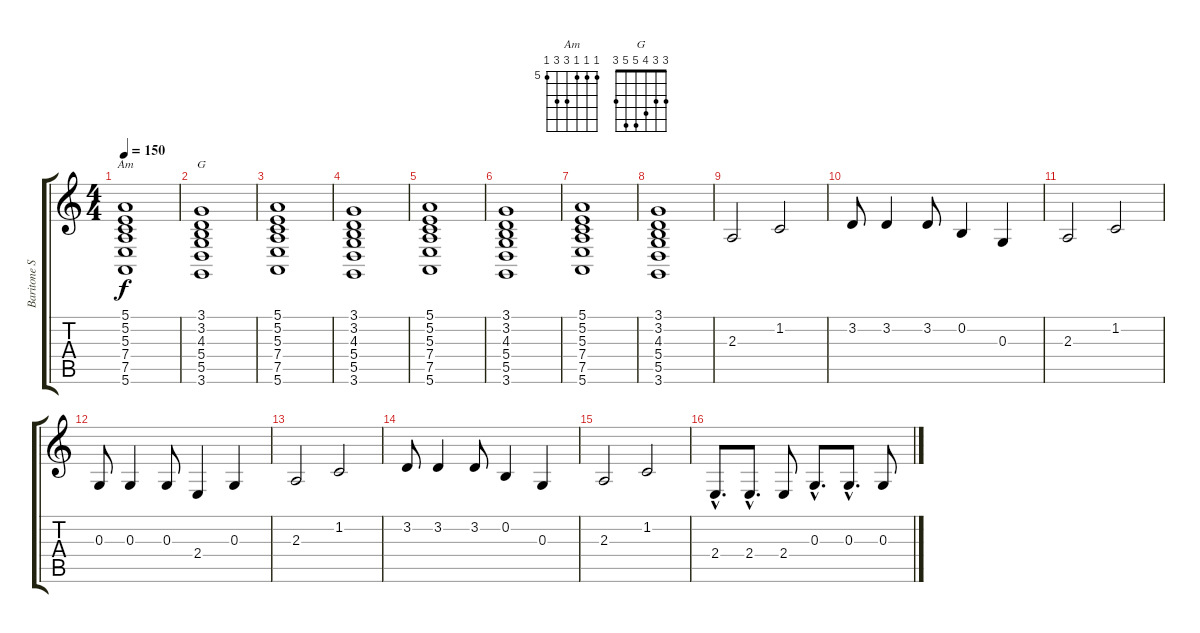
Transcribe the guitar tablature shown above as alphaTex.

\track ("Baritone Sax" "Baritone S") {instrument baritonesax}
\staff {score tabs}
\tuning (E4 B3 G3 D3 A2 E2) {hide}
\chord ("Am" 5 5 5 7 7 5) {firstfret 5}
\chord ("G" 3 3 4 5 5 3)
\ts (4 4)
\tempo 150
\clef g2
\ks c
(5.1 5.2 5.3 7.4 7.5 5.6).1{ch "Am" dy f instrument baritonesax} |
(3.1 3.2 4.3 5.4 5.5 3.6).1{ch "G"} |
(5.1 5.2 5.3 7.4 7.5 5.6).1 |
(3.1 3.2 4.3 5.4 5.5 3.6).1 |
(5.1 5.2 5.3 7.4 7.5 5.6).1 |
(3.1 3.2 4.3 5.4 5.5 3.6).1 |
(5.1 5.2 5.3 7.4 7.5 5.6).1 |
(3.1 3.2 4.3 5.4 5.5 3.6).1 |
2.3.2 1.2.2 |
3.2.8 3.2.4 3.2.8 0.2.4 0.3.4 |
2.3.2 1.2.2 |
0.3.8 0.3.4 0.3.8 2.4.4 0.3.4 |
2.3.2 1.2.2 |
3.2.8 3.2.4 3.2.8 0.2.4 0.3.4 |
2.3.2 1.2.2 |
2.4{hac}.8{d} 2.4{hac}.8{d} 2.4.8 0.3{hac}.8{d} 0.3{hac}.8{d} 0.3.8
